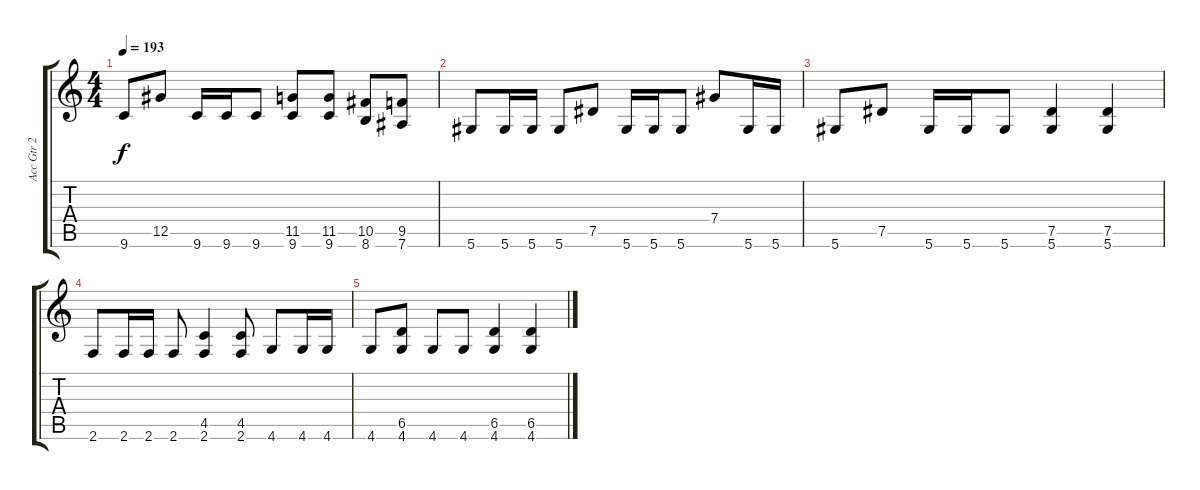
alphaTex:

\track ("Acc Gtr 2" "Acc Gtr 2") {instrument acousticguitarsteel}
\staff {score tabs}
\tuning (Eb4 Bb3 Gb3 Db3 Ab2 Eb2) {hide}
\ts (4 4)
\tempo 193
\clef g2
\ks c
9.6.8{dy f} 12.5.8 9.6.16 9.6.16 9.6.8 (11.5 9.6).8 (11.5 9.6).8 (10.5 8.6).8 (9.5 7.6).8 |
5.6.8 5.6.16 5.6.16 5.6.8 7.5.8 5.6.16 5.6.16 5.6.8 7.4.8 5.6.16 5.6.16 |
5.6.8 7.5.8 5.6.16 5.6.16 5.6.8 (7.5 5.6).4 (7.5 5.6).4 |
2.6.8 2.6.16 2.6.16 2.6.8 (4.5 2.6).4 (4.5 2.6).8 4.6.8 4.6.16 4.6.16 |
4.6.8 (6.5 4.6).8 4.6.8 4.6.8 (6.5 4.6).4 (6.5 4.6).4
